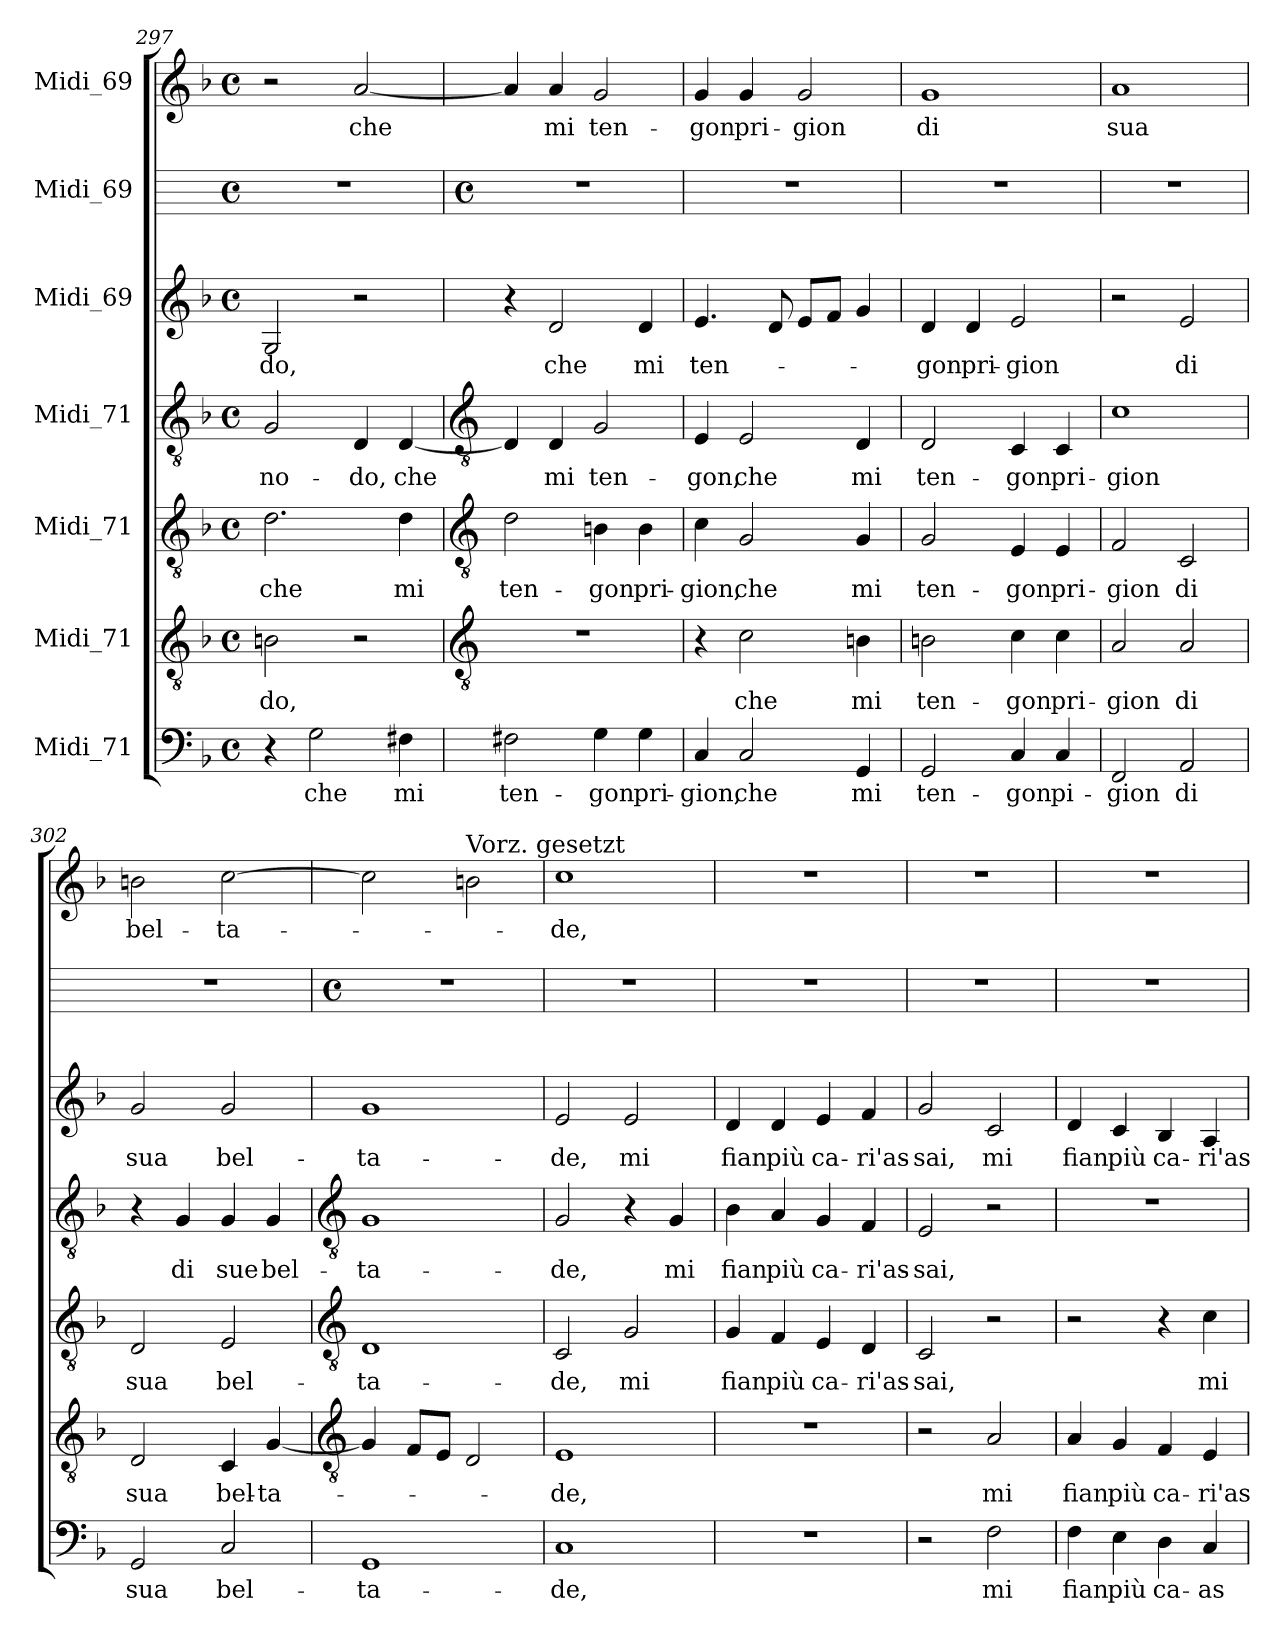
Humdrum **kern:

**kern	**text	**kern	**text	**kern	**text	**kern	**text	**kern	**text	**kern	**kern	**text
*part7	*part7	*part6	*part6	*part5	*part5	*part4	*part4	*part3	*part3	*part2	*part1	*part1
*staff7	*staff7	*staff6	*staff6	*staff5	*staff5	*staff4	*staff4	*staff3	*staff3	*staff2	*staff1	*staff1
*I"Midi_71	*	*I"Midi_71	*	*I"Midi_71	*	*I"Midi_71	*	*I"Midi_69	*	*I"Midi_69	*I"Midi_69	*
*clefF4	*	*clefGv2	*	*clefGv2	*	*clefGv2	*	*clefG2	*	*	*clefG2	*
*k[b-]	*	*k[b-]	*	*k[b-]	*	*k[b-]	*	*k[b-]	*	*	*k[b-]	*
*F:	*	*F:	*	*F:	*	*F:	*	*F:	*	*	*F:	*
*M4/4	*	*M4/4	*	*M4/4	*	*M4/4	*	*M4/4	*	*M4/4	*M4/4	*
*met(c)	*	*met(c)	*	*met(c)	*	*met(c)	*	*met(c)	*	*met(c)	*met(c)	*
=297	=297	=297	=297	=297	=297	=297	=297	=297	=297	=297	=297	=297
!	!	!	!LO:LY:b	!	!LO:LY:b	!	!LO:LY:b	!	!LO:LY:b	!	!	!
4r	.	2Bn	-do,	2.d	che	2G	no-	2G	-do,	1r	2r	.
!	!LO:LY:b	!	!	!	!	!	!	!	!	!	!	!
2G	che	.	.	.	.	.	.	.	.	.	.	.
!	!	!	!	!	!	!	!LO:LY:b	!	!	!	!	!LO:LY:b
.	.	2r	.	.	.	4D	-do,	2r	.	.	[2a	che
!	!LO:LY:b	!	!	!	!LO:LY:b	!	!LO:LY:b	!	!	!	!	!
4F#X	mi	.	.	4d	mi	[4D	che	.	.	.	.	.
!!LO:LB:g=z
=298	=298	=298	=298	=298	=298	=298	=298	=298	=298	=298	=298	=298
*	*	*clefGv2	*	*clefGv2	*	*clefGv2	*	*	*	*	*	*
*	*	*	*	*	*	*	*	*	*	*M4/4	*	*
*	*	*	*	*	*	*	*	*	*	*met(c)	*	*
!	!LO:LY:b	!	!	!	!LO:LY:b	!	!	!	!	!	!	!
2F#X	ten-	1r	.	2d	ten-	4D]	.	4r	.	1r	4a]	.
!	!	!	!	!	!	!	!LO:LY:b	!	!LO:LY:b	!	!	!LO:LY:b
.	.	.	.	.	.	4D	mi	2d	che	.	4a	mi
!	!LO:LY:b	!	!	!	!LO:LY:b	!	!LO:LY:b	!	!	!	!	!LO:LY:b
4G	-gon	.	.	4Bn	-gon	2G	ten-	.	.	.	2g	ten-
!	!LO:LY:b	!	!	!	!LO:LY:b	!	!	!	!LO:LY:b	!	!	!
4G	pri-	.	.	4B	pri-	.	.	4d	mi	.	.	.
=299	=299	=299	=299	=299	=299	=299	=299	=299	=299	=299	=299	=299
!	!LO:LY:b	!	!	!	!LO:LY:b	!	!LO:LY:b	!	!LO:LY:b	!	!	!LO:LY:b
4C	-gion,	4r	.	4c	-gion,	4E	-gon,	4.e	ten-	1r	4g	-gon
!	!LO:LY:b	!	!LO:LY:b	!	!LO:LY:b	!	!LO:LY:b	!	!	!	!	!LO:LY:b
2C	che	2c	che	2G	che	2E	che	.	.	.	4g	pri-
.	.	.	.	.	.	.	.	8d	.	.	.	.
!	!	!	!	!	!	!	!	!	!	!	!	!LO:LY:b
.	.	.	.	.	.	.	.	8eL	.	.	2g	-gion
.	.	.	.	.	.	.	.	8fJ	.	.	.	.
!	!LO:LY:b	!	!LO:LY:b	!	!LO:LY:b	!	!LO:LY:b	!	!	!	!	!
4GG	mi	4Bn	mi	4G	mi	4D	mi	4g	.	.	.	.
=300	=300	=300	=300	=300	=300	=300	=300	=300	=300	=300	=300	=300
!	!LO:LY:b	!	!LO:LY:b	!	!LO:LY:b	!	!LO:LY:b	!	!LO:LY:b	!	!	!LO:LY:b
2GG	ten-	2Bn	ten-	2G	ten-	2D	ten-	4d	-gon	1r	1g	di
!	!	!	!	!	!	!	!	!	!LO:LY:b	!	!	!
.	.	.	.	.	.	.	.	4d	pri-	.	.	.
!	!LO:LY:b	!	!LO:LY:b	!	!LO:LY:b	!	!LO:LY:b	!	!LO:LY:b	!	!	!
4C	-gon	4c	-gon	4E	-gon	4C	-gon	2e	-gion	.	.	.
!	!LO:LY:b	!	!LO:LY:b	!	!LO:LY:b	!	!LO:LY:b	!	!	!	!	!
4C	pi-	4c	pri-	4E	pri-	4C	pri-	.	.	.	.	.
=301	=301	=301	=301	=301	=301	=301	=301	=301	=301	=301	=301	=301
!	!LO:LY:b	!	!LO:LY:b	!	!LO:LY:b	!	!LO:LY:b	!	!	!	!	!LO:LY:b
2FF	-gion	2A	-gion	2F	-gion	1c	-gion	2r	.	1r	1a	sua
!	!LO:LY:b	!	!LO:LY:b	!	!LO:LY:b	!	!	!	!LO:LY:b	!	!	!
2AA	di	2A	di	2C	di	.	.	2e	di	.	.	.
=302	=302	=302	=302	=302	=302	=302	=302	=302	=302	=302	=302	=302
!	!LO:LY:b	!	!LO:LY:b	!	!LO:LY:b	!	!	!	!LO:LY:b	!	!	!LO:LY:b
2GG	sua	2D	sua	2D	sua	4r	.	2g	sua	1r	2bn	bel-
!	!	!	!	!	!	!	!LO:LY:b	!	!	!	!	!
.	.	.	.	.	.	4G	di	.	.	.	.	.
!	!LO:LY:b	!	!LO:LY:b	!	!LO:LY:b	!	!LO:LY:b	!	!LO:LY:b	!	!	!LO:LY:b
2C	bel-	4C	bel-	2E	bel-	4G	sue	2g	bel-	.	[2cc	-ta-
!	!	!	!LO:LY:b	!	!	!	!LO:LY:b	!	!	!	!	!
.	.	[4G	-ta-	.	.	4G	bel-	.	.	.	.	.
!!LO:LB:g=z
=303	=303	=303	=303	=303	=303	=303	=303	=303	=303	=303	=303	=303
*	*	*clefGv2	*	*clefGv2	*	*clefGv2	*	*	*	*	*	*
*	*	*	*	*	*	*	*	*	*	*M4/4	*	*
*	*	*	*	*	*	*	*	*	*	*met(c)	*	*
!	!LO:LY:b	!	!	!	!LO:LY:b	!	!LO:LY:b	!	!LO:LY:b	!	!	!
1GG	-ta-	4G]	.	1D	-ta-	1G	-ta-	1g	-ta-	1r	2cc]	.
.	.	8FL	.	.	.	.	.	.	.	.	.	.
.	.	8EJ	.	.	.	.	.	.	.	.	.	.
!	!	!	!	!	!	!	!	!	!	!	!LO:TX:a:t=Vorz. gesetzt	!
.	.	2D	.	.	.	.	.	.	.	.	2bn	.
=304	=304	=304	=304	=304	=304	=304	=304	=304	=304	=304	=304	=304
!	!LO:LY:b	!	!LO:LY:b	!	!LO:LY:b	!	!LO:LY:b	!	!LO:LY:b	!	!	!LO:LY:b
1C	-de,	1E	-de,	2C	-de,	2G	-de,	2e	-de,	1r	1cc	-de,
!	!	!	!	!	!LO:LY:b	!	!	!	!LO:LY:b	!	!	!
.	.	.	.	2G	mi	4r	.	2e	mi	.	.	.
!	!	!	!	!	!	!	!LO:LY:b	!	!	!	!	!
.	.	.	.	.	.	4G	mi	.	.	.	.	.
=305	=305	=305	=305	=305	=305	=305	=305	=305	=305	=305	=305	=305
!	!	!	!	!	!LO:LY:b	!	!LO:LY:b	!	!LO:LY:b	!	!	!
1r	.	1r	.	4G	fian	4B-	fian	4d	fian	1r	1r	.
!	!	!	!	!	!LO:LY:b	!	!LO:LY:b	!	!LO:LY:b	!	!	!
.	.	.	.	4F	più	4A	più	4d	più	.	.	.
!	!	!	!	!	!LO:LY:b	!	!LO:LY:b	!	!LO:LY:b	!	!	!
.	.	.	.	4E	ca-	4G	ca-	4e	ca-	.	.	.
!	!	!	!	!	!LO:LY:b	!	!LO:LY:b	!	!LO:LY:b	!	!	!
.	.	.	.	4D	-ri'as-	4F	-ri'as-	4f	-ri'as-	.	.	.
=306	=306	=306	=306	=306	=306	=306	=306	=306	=306	=306	=306	=306
!	!	!	!	!	!LO:LY:b	!	!LO:LY:b	!	!LO:LY:b	!	!	!
2r	.	2r	.	2C	-sai,	2E	-sai,	2g	-sai,	1r	1r	.
!	!LO:LY:b	!	!LO:LY:b	!	!	!	!	!	!LO:LY:b	!	!	!
2F	mi	2A	mi	2r	.	2r	.	2c	mi	.	.	.
=307	=307	=307	=307	=307	=307	=307	=307	=307	=307	=307	=307	=307
!	!LO:LY:b	!	!LO:LY:b	!	!	!	!	!	!LO:LY:b	!	!	!
4F	fian	4A	fian	2r	.	1r	.	4d	fian	1r	1r	.
!	!LO:LY:b	!	!LO:LY:b	!	!	!	!	!	!LO:LY:b	!	!	!
4E	più	4G	più	.	.	.	.	4c	più	.	.	.
!	!LO:LY:b	!	!LO:LY:b	!	!	!	!	!	!LO:LY:b	!	!	!
4D	ca-	4F	ca-	4r	.	.	.	4B-	ca-	.	.	.
!	!LO:LY:b	!	!LO:LY:b	!	!LO:LY:b	!	!	!	!LO:LY:b	!	!	!
4C	-as-	4E	-ri'as-	4c	mi	.	.	4A	-ri'as-	.	.	.
=	=	=	=	=	=	=	=	=	=	=	=	=
*-	*-	*-	*-	*-	*-	*-	*-	*-	*-	*-	*-	*-
